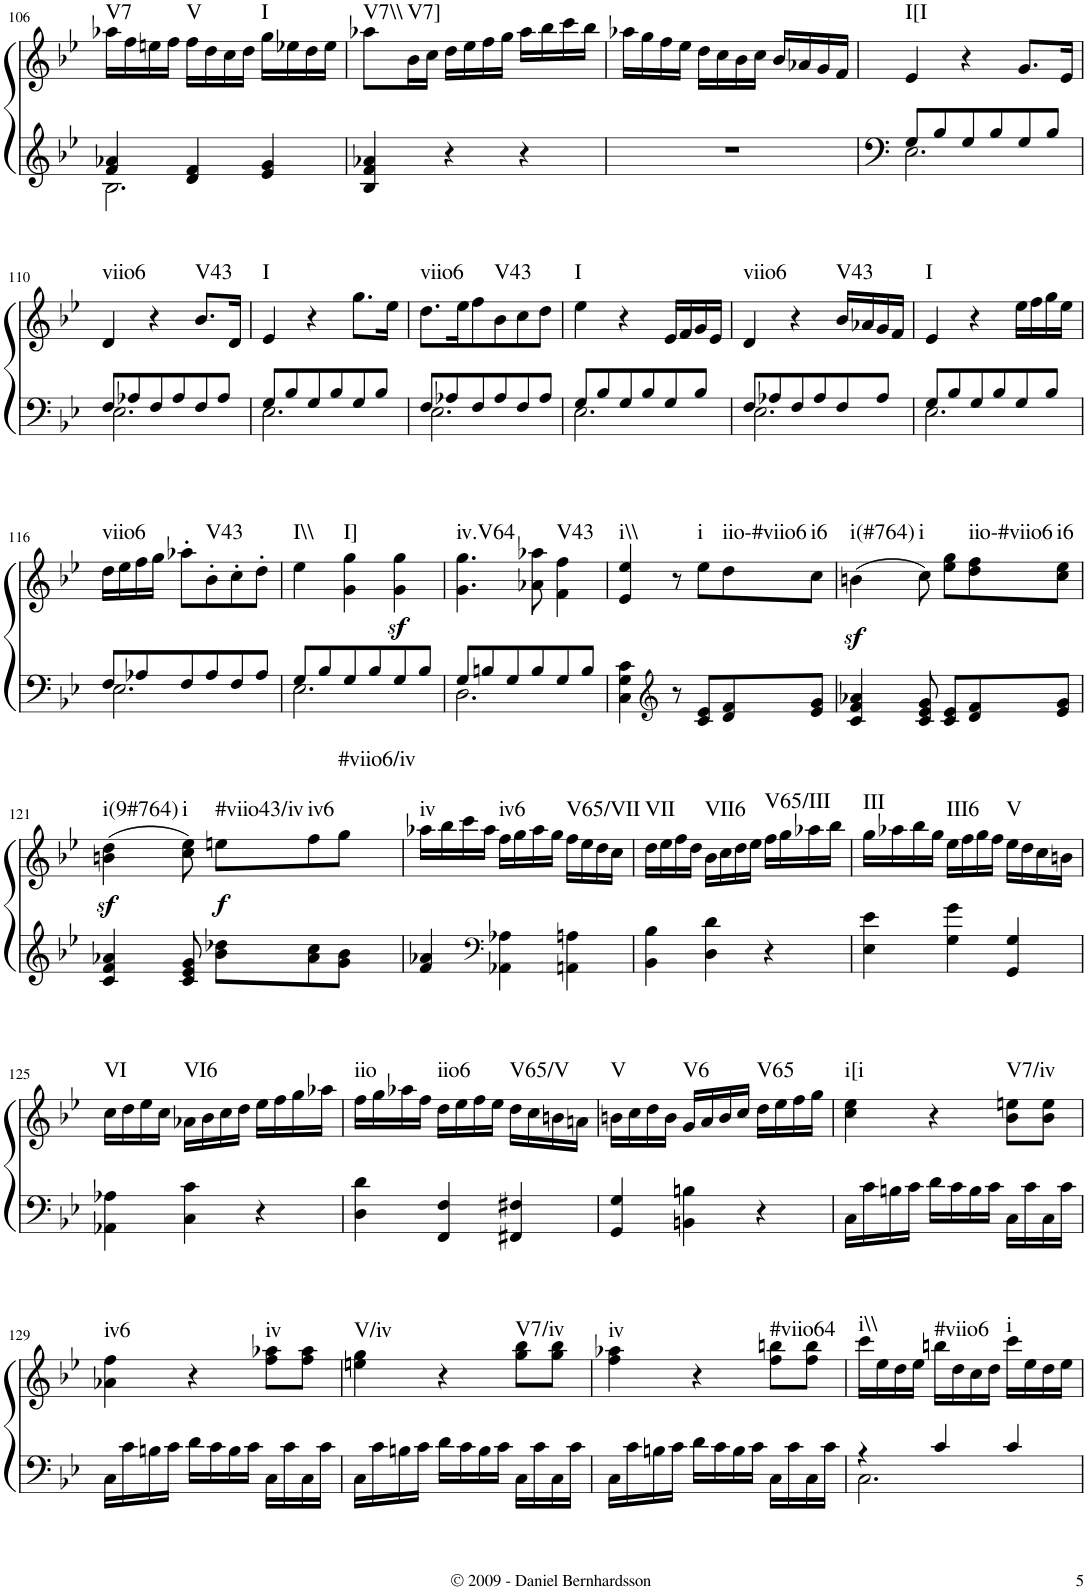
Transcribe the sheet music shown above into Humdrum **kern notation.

**kern	**kern	**dynam	**harte
*part1	*part1	*part1	*part1
*staff2	*staff1	*staff1/2	*
*I"Piano	*	*	*
*I'Pno.	*	*	*
!!LO:PB:g=z
*clefG2	*clefG2	*	*
*k[b-e-]	*k[b-e-]	*	*
*B-:	*B-:	*	*
*M3/4	*M3/4	*	*
=106	=106	=106	=106
*^	*	*	*
!	!	!	!	!LO:H:kt=V7
4f/ 4a-X/	2.B-\	16aa-X\LL	.	N
.	.	16ff\	.	.
.	.	16een\	.	.
.	.	16ff\JJ	.	.
!	!	!	!	!LO:H:kt=V
4d/ 4f/	.	16ff\LL	.	N
.	.	16dd\	.	.
.	.	16cc\	.	.
.	.	16dd\JJ	.	.
!	!	!	!	!LO:H:kt=I
4e-/ 4g/	.	16gg\LL	.	N
.	.	16ee-X\	.	.
.	.	16dd\	.	.
.	.	16ee-\JJ	.	.
*v	*v	*	*	*
=107	=107	=107	=107
!	!	!	!LO:H:kt=V7\\
4B-/ 4f/ 4a-X/	8aa-X\L	.	N
!	!	!	!LO:H:kt=V7]
.	16b-\L	.	N
.	16cc\JJ	.	.
4r	16dd\LL	.	.
.	16ee-\	.	.
.	16ff\	.	.
.	16gg\JJ	.	.
4r	16aa-\LL	.	.
.	16bb-\	.	.
.	16ccc\	.	.
.	16bb-\JJ	.	.
=108	=108	=108	=108
2.r	16aa-X\LL	.	.
.	16gg\	.	.
.	16ff\	.	.
.	16ee-\JJ	.	.
.	16dd\LL	.	.
.	16cc\	.	.
.	16b-\	.	.
.	16cc\JJ	.	.
.	16b-/LL	.	.
.	16a-X/	.	.
.	16g/	.	.
.	16f/JJ	.	.
=109	=109	=109	=109
*^	*	*	*
!	!	!	!	!LO:H:kt=I[I
8G/L	2.E-\	4e-/	.	N
8B-/	.	.	.	.
8G/	.	4r	.	.
8B-/	.	.	.	.
8G/	.	8.g/L	.	.
8B-/J	.	.	.	.
.	.	16e-/Jk	.	.
!!LO:LB:g=z
=110	=110	=110	=110	=110
!	!	!	!	!LO:H:kt=viio6
8F/L	2.E-\	4d/	.	N
8A-X/	.	.	.	.
8F/	.	4r	.	.
8A-/	.	.	.	.
!	!	!	!	!LO:H:kt=V43
8F/	.	8.b-/L	.	N
8A-/J	.	.	.	.
.	.	16d/Jk	.	.
=111	=111	=111	=111	=111
!	!	!	!	!LO:H:kt=I
8G/L	2.E-\	4e-/	.	N
8B-/	.	.	.	.
8G/	.	4r	.	.
8B-/	.	.	.	.
8G/	.	8.gg\L	.	.
8B-/J	.	.	.	.
.	.	16ee-\Jk	.	.
=112	=112	=112	=112	=112
!	!	!	!	!LO:H:kt=viio6
8F/L	2.E-\	8.dd\L	.	N
8A-X/	.	.	.	.
.	.	16ee-\K	.	.
8F/	.	8ff\	.	.
!	!	!	!	!LO:H:kt=V43
8A-/	.	8b-\	.	N
8F/	.	8cc\	.	.
8A-/J	.	8dd\J	.	.
=113	=113	=113	=113	=113
!	!	!	!	!LO:H:kt=I
8G/L	2.E-\	4ee-\	.	N
8B-/	.	.	.	.
8G/	.	4r	.	.
8B-/	.	.	.	.
8G/	.	16e-/LL	.	.
.	.	16f/	.	.
8B-/J	.	16g/	.	.
.	.	16e-/JJ	.	.
=114	=114	=114	=114	=114
!	!	!	!	!LO:H:kt=viio6
8F/L	2.E-\	4d/	.	N
8A-X/	.	.	.	.
8F/	.	4r	.	.
8A-/	.	.	.	.
!	!	!	!	!LO:H:kt=V43
8F/	.	16b-/LL	.	N
.	.	16a-X/	.	.
8A-/J	.	16g/	.	.
.	.	16f/JJ	.	.
=115	=115	=115	=115	=115
!	!	!	!	!LO:H:kt=I
8G/L	2.E-\	4e-/	.	N
8B-/	.	.	.	.
8G/	.	4r	.	.
8B-/	.	.	.	.
8G/	.	16ee-\LL	.	.
.	.	16ff\	.	.
8B-/J	.	16gg\	.	.
.	.	16ee-\JJ	.	.
!!LO:LB:g=z
=116	=116	=116	=116	=116
!	!	!	!	!LO:H:kt=viio6
8F/L	2.E-\	16dd\LL	.	N
.	.	16ee-\	.	.
8A-X/	.	16ff\	.	.
.	.	16gg\JJ	.	.
8F/	.	8aa-X'\L	.	.
!	!	!	!	!LO:H:kt=V43
8A-/	.	8b-'\	.	N
8F/	.	8cc'\	.	.
8A-/J	.	8dd'\J	.	.
=117	=117	=117	=117	=117
!	!	!	!	!LO:H:kt=I\\
8G/L	2.E-\	4ee-\	.	N
8B-/	.	.	.	.
!	!	!	!	!LO:H:kt=I]
8G/	.	4g\ 4gg\	.	N
8B-/	.	.	.	.
8G/	.	4g\z< 4gg\z<	.	.
8B-/J	.	.	.	.
=118	=118	=118	=118	=118
!	!	!	!	!LO:H:kt=iv.V64
8G/L	2.D\	4.g\ 4.gg\	.	N
8Bn/	.	.	.	.
8G/	.	.	.	.
8B/	.	8a-X\ 8aa-X\	.	.
!	!	!	!	!LO:H:kt=V43
8G/	.	4f\ 4ff\	.	N
8B/J	.	.	.	.
*v	*v	*	*	*
=119	=119	=119	=119
!	!	!	!LO:H:kt=i\\
4C\ 4G\ 4c\	4e-/ 4ee-/	.	N
*clefG2	*	*	*
8r	8r	.	.
!	!	!	!LO:H:kt=i
8c/ 8e-/L	8ee-\L	.	N
!	!	!	!LO:H:kt=iio-#viio6
8d/ 8f/	8dd\	.	N
!	!	!	!LO:H:kt=i6
8e-/ 8g/J	8cc\J	.	N
=120	=120	=120	=120
!	!	!LO:DY:b	!LO:H:kt=i(#764)
4c/ 4f/ 4a-X/	(4bn\	sf	N
!	!	!	!LO:H:kt=i
8c/ 8e-/ 8g/	8cc\)	.	N
8c/ 8e-/L	8ee-\ 8gg\L	.	.
!	!	!	!LO:H:kt=iio-#viio6
8d/ 8f/	8dd\ 8ff\	.	N
!	!	!	!LO:H:kt=i6
8e-/ 8g/J	8cc\ 8ee-\J	.	N
!!LO:LB:g=z
=121	=121	=121	=121
!	!	!LO:DY:b	!LO:H:kt=i(9#764)
4c/ 4f/ 4a-X/	(4bn\ 4dd\	sf	N
!	!	!	!LO:H:kt=i
8c/ 8e-/ 8g/	8cc\ 8ee-\)	.	N
!	!	!LO:DY:b	!LO:H:kt=#viio43/iv
8b-\ 8dd-X\L	8een\L	f	N
!	!	!	!LO:H:kt=iv6
8a-\ 8cc\	8ff\	.	N
!	!	!	!LO:H:kt=#viio6/iv
8g\ 8b-\J	8gg\J	.	N
=122	=122	=122	=122
!	!	!	!LO:H:kt=iv
4f/ 4a-X/	16aa-X\LL	.	N
.	16bb-\	.	.
.	16ccc\	.	.
.	16aa-\JJ	.	.
*clefF4	*	*	*
!	!	!	!LO:H:kt=iv6
4AA-X\ 4A-X\	16ff\LL	.	N
.	16gg\	.	.
.	16aa-\	.	.
.	16gg\JJ	.	.
!	!	!	!LO:H:kt=V65/VII
4AAn\ 4An\	16ff\LL	.	N
.	16ee-\	.	.
.	16dd\	.	.
.	16cc\JJ	.	.
=123	=123	=123	=123
!	!	!	!LO:H:kt=VII
4BB-\ 4B-\	16dd\LL	.	N
.	16ee-\	.	.
.	16ff\	.	.
.	16dd\JJ	.	.
!	!	!	!LO:H:kt=VII6
4D\ 4d\	16b-\LL	.	N
.	16cc\	.	.
.	16dd\	.	.
.	16ee-\JJ	.	.
!	!	!	!LO:H:kt=V65/III
4r	16ff\LL	.	N
.	16gg\	.	.
.	16aa-X\	.	.
.	16bb-\JJ	.	.
=124	=124	=124	=124
!	!	!	!LO:H:kt=III
4E-\ 4e-\	16gg\LL	.	N
.	16aa-X\	.	.
.	16bb-\	.	.
.	16gg\JJ	.	.
!	!	!	!LO:H:kt=III6
4G\ 4g\	16ee-\LL	.	N
.	16ff\	.	.
.	16gg\	.	.
.	16ff\JJ	.	.
!	!	!	!LO:H:kt=V
4GG/ 4G/	16ee-\LL	.	N
.	16dd\	.	.
.	16cc\	.	.
.	16bn\JJ	.	.
!!LO:LB:g=z
=125	=125	=125	=125
!	!	!	!LO:H:kt=VI
4AA-X\ 4A-X\	16cc\LL	.	N
.	16dd\	.	.
.	16ee-\	.	.
.	16cc\JJ	.	.
!	!	!	!LO:H:kt=VI6
4C\ 4c\	16a-X\LL	.	N
.	16b-\	.	.
.	16cc\	.	.
.	16dd\JJ	.	.
4r	16ee-\LL	.	.
.	16ff\	.	.
.	16gg\	.	.
.	16aa-X\JJ	.	.
=126	=126	=126	=126
!	!	!	!LO:H:kt=iio
4D\ 4d\	16ff\LL	.	N
.	16gg\	.	.
.	16aa-X\	.	.
.	16ff\JJ	.	.
!	!	!	!LO:H:kt=iio6
4FF/ 4F/	16dd\LL	.	N
.	16ee-\	.	.
.	16ff\	.	.
.	16ee-\JJ	.	.
!	!	!	!LO:H:kt=V65/V
4FF#X/ 4F#X/	16dd\LL	.	N
.	16cc\	.	.
.	16bn\	.	.
.	16an\JJ	.	.
=127	=127	=127	=127
!	!	!	!LO:H:kt=V
4GG/ 4G/	16bn\LL	.	N
.	16cc\	.	.
.	16dd\	.	.
.	16b\JJ	.	.
!	!	!	!LO:H:kt=V6
4BBn\ 4Bn\	16g/LL	.	N
.	16a/	.	.
.	16b/	.	.
.	16cc/JJ	.	.
!	!	!	!LO:H:kt=V65
4r	16dd\LL	.	N
.	16ee-\	.	.
.	16ff\	.	.
.	16gg\JJ	.	.
=128	=128	=128	=128
!	!	!	!LO:H:kt=i[i
16C\LL	4cc\ 4ee-\	.	N
16c\	.	.	.
16Bn\	.	.	.
16c\JJ	.	.	.
16d\LL	4r	.	.
16c\	.	.	.
16B\	.	.	.
16c\JJ	.	.	.
!	!	!	!LO:H:kt=V7/iv
16C\LL	8b-\ 8een\L	.	N
16c\	.	.	.
16C\	8b-\ 8ee\J	.	.
16c\JJ	.	.	.
!!LO:LB:g=z
=129	=129	=129	=129
!	!	!	!LO:H:kt=iv6
16C\LL	4a-X\ 4ff\	.	N
16c\	.	.	.
16Bn\	.	.	.
16c\JJ	.	.	.
16d\LL	4r	.	.
16c\	.	.	.
16B\	.	.	.
16c\JJ	.	.	.
!	!	!	!LO:H:kt=iv
16C\LL	8ff\ 8aa-X\L	.	N
16c\	.	.	.
16C\	8ff\ 8aa-\J	.	.
16c\JJ	.	.	.
=130	=130	=130	=130
!	!	!	!LO:H:kt=V/iv
16C\LL	4een\ 4gg\	.	N
16c\	.	.	.
16Bn\	.	.	.
16c\JJ	.	.	.
16d\LL	4r	.	.
16c\	.	.	.
16B\	.	.	.
16c\JJ	.	.	.
!	!	!	!LO:H:kt=V7/iv
16C\LL	8gg\ 8bb-\L	.	N
16c\	.	.	.
16C\	8gg\ 8bb-\J	.	.
16c\JJ	.	.	.
=131	=131	=131	=131
!	!	!	!LO:H:kt=iv
16C\LL	4ff\ 4aa-X\	.	N
16c\	.	.	.
16Bn\	.	.	.
16c\JJ	.	.	.
16d\LL	4r	.	.
16c\	.	.	.
16B\	.	.	.
16c\JJ	.	.	.
!	!	!	!LO:H:kt=#viio64
16C\LL	8ff\ 8bbn\L	.	N
16c\	.	.	.
16C\	8ff\ 8bb\J	.	.
16c\JJ	.	.	.
=132	=132	=132	=132
*^	*	*	*
!	!	!	!	!LO:H:kt=i\\
4r	2.C\	16ccc\LL	.	N
.	.	16ee-\	.	.
.	.	16dd\	.	.
.	.	16ee-\JJ	.	.
!	!	!	!	!LO:H:kt=#viio6
4c/	.	16bbn\LL	.	N
.	.	16dd\	.	.
.	.	16cc\	.	.
.	.	16dd\JJ	.	.
!	!	!	!	!LO:H:kt=i
4c/	.	16ccc\LL	.	N
.	.	16ee-\	.	.
.	.	16dd\	.	.
.	.	16ee-\JJ	.	.
*v	*v	*	*	*
=	=	=	=
*-	*-	*-	*-
